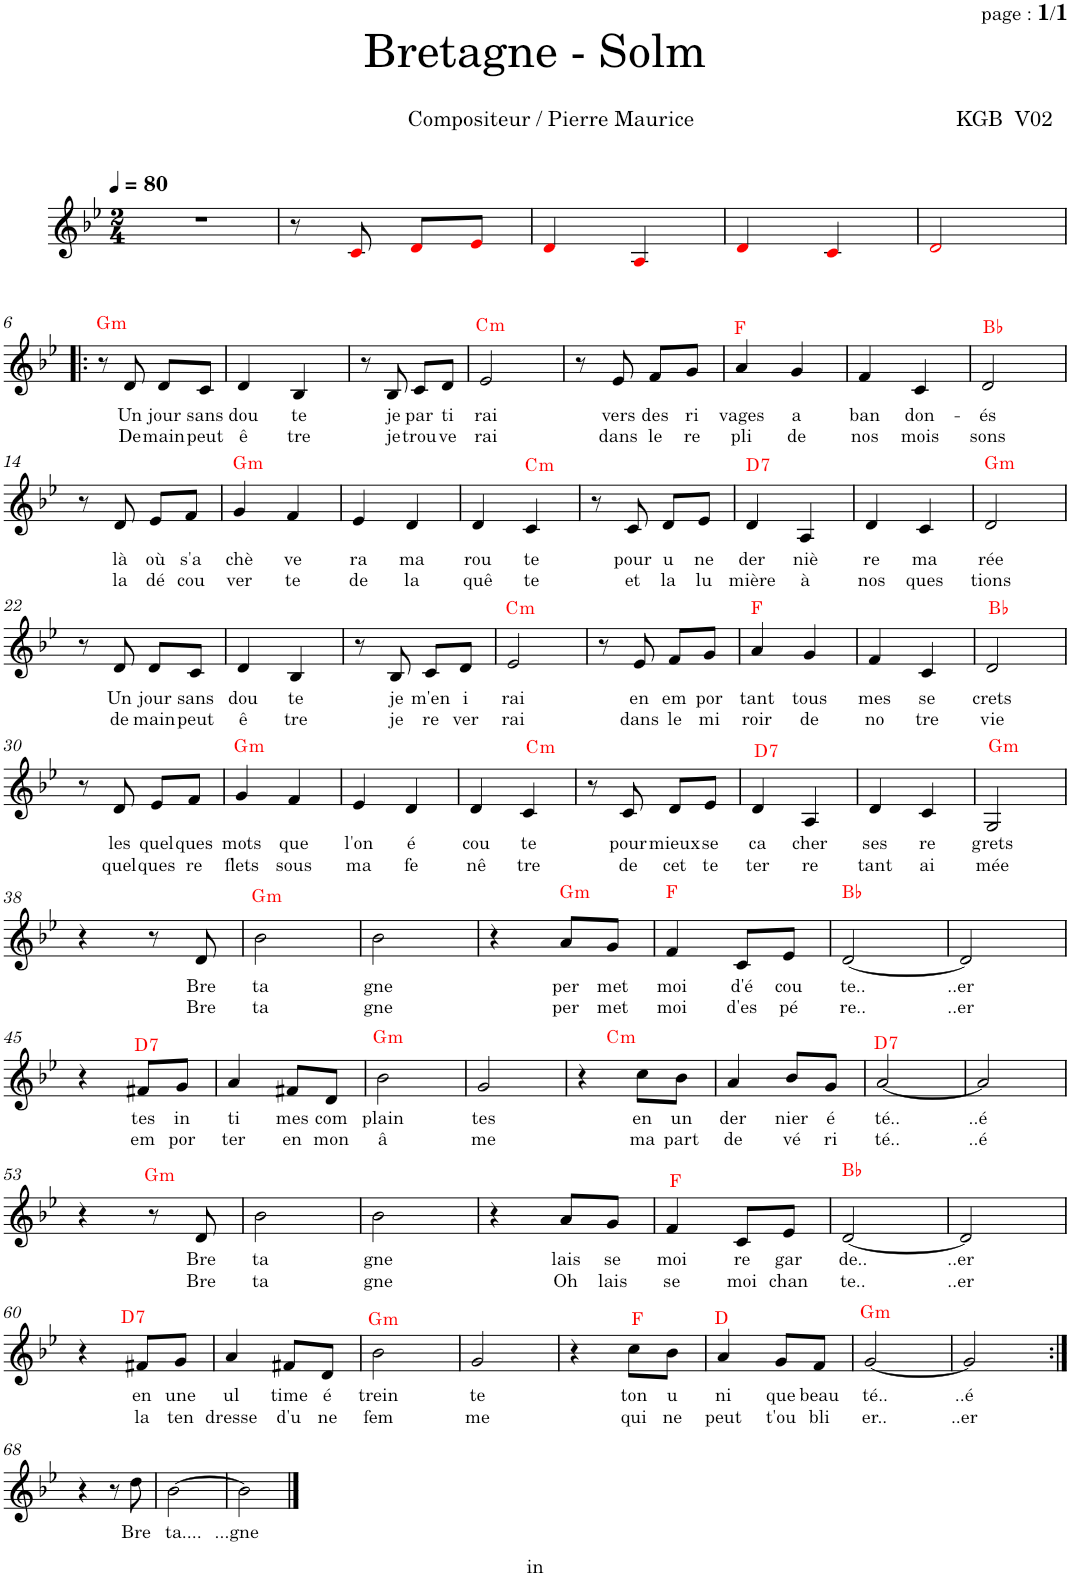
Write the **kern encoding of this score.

**kern	**text	**text	**harte
*part1	*part1	*part1	*part1
*staff1	*staff1	*staff1	*
*I"Violon	*	*	*
*I'Vln.	*	*	*
*clefG2	*	*	*
*k[b-e-]	*	*	*
*M2/4	*	*	*
*MM80	*	*	*
=1	=1	=1	=1
2r	.	.	.
=2	=2	=2	=2
8r	.	.	.
8ci/	.	.	.
8di/L	.	.	.
8e-i/J	.	.	.
=3	=3	=3	=3
4di/	.	.	.
4Ai/	.	.	.
=4	=4	=4	=4
4di/	.	.	.
4ci/	.	.	.
=5	=5	=5	=5
2di/	.	.	.
!!LO:LB:g=z
=6!|:	=6!|:	=6!|:	=6!|:
!	!	!	!LO:H:kt=m
8r	.	.	G:min
!	!LO:LY:b	!LO:LY:b	!
8d/	Un	De	.
!	!LO:LY:b	!LO:LY:b	!
8d/L	jour	main	.
!	!LO:LY:b	!LO:LY:b	!
8c/J	sans	peut	.
=7	=7	=7	=7
!	!LO:LY:b	!LO:LY:b	!
4d/	dou	ê	.
!	!LO:LY:b	!LO:LY:b	!
4B-/	te	tre	.
=8	=8	=8	=8
8r	.	.	.
!	!LO:LY:b	!LO:LY:b	!
8B-/	je	je	.
!	!LO:LY:b	!LO:LY:b	!
8c/L	par	trou	.
!	!LO:LY:b	!LO:LY:b	!
8d/J	ti	ve	.
=9	=9	=9	=9
!	!LO:LY:b	!LO:LY:b	!LO:H:kt=m
2e-/	rai	rai	C:min
=10	=10	=10	=10
8r	.	.	.
!	!LO:LY:b	!LO:LY:b	!
8e-/	vers	dans	.
!	!LO:LY:b	!LO:LY:b	!
8f/L	des	le	.
!	!LO:LY:b	!LO:LY:b	!
8g/J	ri	re	.
=11	=11	=11	=11
!	!LO:LY:b	!LO:LY:b	!
4a/	vages	pli	F:maj
!	!LO:LY:b	!LO:LY:b	!
4g/	a	de	.
=12	=12	=12	=12
!	!LO:LY:b	!LO:LY:b	!
4f/	ban	nos	.
!	!LO:LY:b	!LO:LY:b	!
4c/	don-	mois	.
=13	=13	=13	=13
!	!LO:LY:b	!LO:LY:b	!
2d/	-és	sons	Bb:maj
!!LO:LB:g=z
=14	=14	=14	=14
8r	.	.	.
!	!LO:LY:b	!LO:LY:b	!
8d/	là	la	.
!	!LO:LY:b	!LO:LY:b	!
8e-/L	où	dé	.
!	!LO:LY:b	!LO:LY:b	!
8f/J	s'a	cou	.
=15	=15	=15	=15
!	!LO:LY:b	!LO:LY:b	!LO:H:kt=m
4g/	chè	ver	G:min
!	!LO:LY:b	!LO:LY:b	!
4f/	ve	te	.
=16	=16	=16	=16
!	!LO:LY:b	!LO:LY:b	!
4e-/	ra	de	.
!	!LO:LY:b	!LO:LY:b	!
4d/	ma	la	.
=17	=17	=17	=17
!	!LO:LY:b	!LO:LY:b	!
4d/	rou	quê	.
!	!LO:LY:b	!LO:LY:b	!LO:H:kt=m
4c/	te	te	C:min
=18	=18	=18	=18
8r	.	.	.
!	!LO:LY:b	!LO:LY:b	!
8c/	pour	et	.
!	!LO:LY:b	!LO:LY:b	!
8d/L	u	la	.
!	!LO:LY:b	!LO:LY:b	!
8e-/J	ne	lu	.
=19	=19	=19	=19
!	!LO:LY:b	!LO:LY:b	!LO:H:kt=7
4d/	der	mière	D:7
!	!LO:LY:b	!LO:LY:b	!
4A/	niè	à	.
=20	=20	=20	=20
!	!LO:LY:b	!LO:LY:b	!
4d/	re	nos	.
!	!LO:LY:b	!LO:LY:b	!
4c/	ma	ques	.
=21	=21	=21	=21
!	!LO:LY:b	!LO:LY:b	!LO:H:kt=m
2d/	rée	tions	G:min
!!LO:LB:g=z
=22	=22	=22	=22
8r	.	.	.
!	!LO:LY:b	!LO:LY:b	!
8d/	Un	de	.
!	!LO:LY:b	!LO:LY:b	!
8d/L	jour	main	.
!	!LO:LY:b	!LO:LY:b	!
8c/J	sans	peut	.
=23	=23	=23	=23
!	!LO:LY:b	!LO:LY:b	!
4d/	dou	ê	.
!	!LO:LY:b	!LO:LY:b	!
4B-/	te	tre	.
=24	=24	=24	=24
8r	.	.	.
!	!LO:LY:b	!LO:LY:b	!
8B-/	je	je	.
!	!LO:LY:b	!LO:LY:b	!
8c/L	m'en	re	.
!	!LO:LY:b	!LO:LY:b	!
8d/J	i	ver	.
=25	=25	=25	=25
!	!LO:LY:b	!LO:LY:b	!LO:H:kt=m
2e-/	rai	rai	C:min
=26	=26	=26	=26
8r	.	.	.
!	!LO:LY:b	!LO:LY:b	!
8e-/	en	dans	.
!	!LO:LY:b	!LO:LY:b	!
8f/L	em	le	.
!	!LO:LY:b	!LO:LY:b	!
8g/J	por	mi	.
=27	=27	=27	=27
!	!LO:LY:b	!LO:LY:b	!
4a/	tant	roir	F:maj
!	!LO:LY:b	!LO:LY:b	!
4g/	tous	de	.
=28	=28	=28	=28
!	!LO:LY:b	!LO:LY:b	!
4f/	mes	no	.
!	!LO:LY:b	!LO:LY:b	!
4c/	se	tre	.
=29	=29	=29	=29
!	!LO:LY:b	!LO:LY:b	!
2d/	crets	vie	Bb:maj
!!LO:LB:g=z
=30	=30	=30	=30
8r	.	.	.
!	!LO:LY:b	!LO:LY:b	!
8d/	les	quel	.
!	!LO:LY:b	!LO:LY:b	!
8e-/L	quel	ques	.
!	!LO:LY:b	!LO:LY:b	!
8f/J	ques	re	.
=31	=31	=31	=31
!	!LO:LY:b	!LO:LY:b	!LO:H:kt=m
4g/	mots	flets	G:min
!	!LO:LY:b	!LO:LY:b	!
4f/	que	sous	.
=32	=32	=32	=32
!	!LO:LY:b	!LO:LY:b	!
4e-/	l'on	ma	.
!	!LO:LY:b	!LO:LY:b	!
4d/	é	fe	.
=33	=33	=33	=33
!	!LO:LY:b	!LO:LY:b	!
4d/	cou	nê	.
!	!LO:LY:b	!LO:LY:b	!LO:H:kt=m
4c/	te	tre	C:min
=34	=34	=34	=34
8r	.	.	.
!	!LO:LY:b	!LO:LY:b	!
8c/	pour	de	.
!	!LO:LY:b	!LO:LY:b	!
8d/L	mieux	cet	.
!	!LO:LY:b	!LO:LY:b	!
8e-/J	se	te	.
=35	=35	=35	=35
!	!LO:LY:b	!LO:LY:b	!LO:H:kt=7
4d/	ca	ter	D:7
!	!LO:LY:b	!LO:LY:b	!
4A/	cher	re	.
=36	=36	=36	=36
!	!LO:LY:b	!LO:LY:b	!
4d/	ses	tant	.
!	!LO:LY:b	!LO:LY:b	!
4c/	re	ai	.
=37	=37	=37	=37
!	!LO:LY:b	!LO:LY:b	!LO:H:kt=m
2G/	grets	mée	G:min
!!LO:LB:g=z
=38	=38	=38	=38
4r	.	.	.
8r	.	.	.
!	!LO:LY:b	!LO:LY:b	!
8d/	Bre	Bre	.
=39	=39	=39	=39
!	!LO:LY:b	!LO:LY:b	!LO:H:kt=m
2b-\	ta	ta	G:min
=40	=40	=40	=40
!	!LO:LY:b	!LO:LY:b	!
2b-\	gne	gne	.
=41	=41	=41	=41
4r	.	.	.
!	!LO:LY:b	!LO:LY:b	!LO:H:kt=m
8a/L	per	per	G:min
!	!LO:LY:b	!LO:LY:b	!
8g/J	met	met	.
=42	=42	=42	=42
!	!LO:LY:b	!LO:LY:b	!
4f/	moi	moi	F:maj
!	!LO:LY:b	!LO:LY:b	!
8c/L	d'é	d'es	.
!	!LO:LY:b	!LO:LY:b	!
8e-/J	cou	pé	.
=43	=43	=43	=43
!	!LO:LY:b	!LO:LY:b	!
[2d/	te..	re..	Bb:maj
=44	=44	=44	=44
!	!LO:LY:b	!LO:LY:b	!
2d/]	..er	..er	.
!!LO:LB:g=z
=45	=45	=45	=45
4r	.	.	.
!	!LO:LY:b	!LO:LY:b	!LO:H:kt=7
8f#X/L	tes	em	D:7
!	!LO:LY:b	!LO:LY:b	!
8g/J	in	por	.
=46	=46	=46	=46
!	!LO:LY:b	!LO:LY:b	!
4a/	ti	ter	.
!	!LO:LY:b	!LO:LY:b	!
8f#X/L	mes	en	.
!	!LO:LY:b	!LO:LY:b	!
8d/J	com	mon	.
=47	=47	=47	=47
!	!LO:LY:b	!LO:LY:b	!LO:H:kt=m
2b-\	plain	â	G:min
=48	=48	=48	=48
!	!LO:LY:b	!LO:LY:b	!
2g/	tes	me	.
=49	=49	=49	=49
!	!	!	!LO:H:kt=m
4r	.	.	C:min
!	!LO:LY:b	!LO:LY:b	!
8cc\L	en	ma	.
!	!LO:LY:b	!LO:LY:b	!
8b-\J	un	part	.
=50	=50	=50	=50
!	!LO:LY:b	!LO:LY:b	!
4a/	der	de	.
!	!LO:LY:b	!LO:LY:b	!
8b-/L	nier	vé	.
!	!LO:LY:b	!LO:LY:b	!
8g/J	é	ri	.
=51	=51	=51	=51
!	!LO:LY:b	!LO:LY:b	!LO:H:kt=7
[2a/	té..	té..	D:7
=52	=52	=52	=52
!	!LO:LY:b	!LO:LY:b	!
2a/]	..é	..é	.
!!LO:LB:g=z
=53	=53	=53	=53
4r	.	.	.
!	!	!	!LO:H:kt=m
8r	.	.	G:min
!	!LO:LY:b	!LO:LY:b	!
8d/	Bre	Bre	.
=54	=54	=54	=54
!	!LO:LY:b	!LO:LY:b	!
2b-\	ta	ta	.
=55	=55	=55	=55
!	!LO:LY:b	!LO:LY:b	!
2b-\	gne	gne	.
=56	=56	=56	=56
4r	.	.	.
!	!LO:LY:b	!LO:LY:b	!
8a/L	lais	Oh	.
!	!LO:LY:b	!LO:LY:b	!
8g/J	se	lais	.
=57	=57	=57	=57
!	!LO:LY:b	!LO:LY:b	!
4f/	moi	se	F:maj
!	!LO:LY:b	!LO:LY:b	!
8c/L	re	moi	.
!	!LO:LY:b	!LO:LY:b	!
8e-/J	gar	chan	.
=58	=58	=58	=58
!	!LO:LY:b	!LO:LY:b	!
[2d/	de..	te..	Bb:maj
=59	=59	=59	=59
!	!LO:LY:b	!LO:LY:b	!
2d/]	..er	..er	.
!!LO:LB:g=z
=60	=60	=60	=60
4r	.	.	.
!	!LO:LY:b	!LO:LY:b	!LO:H:kt=7
8f#X/L	en	la	D:7
!	!LO:LY:b	!LO:LY:b	!
8g/J	une	ten	.
=61	=61	=61	=61
!	!LO:LY:b	!LO:LY:b	!
4a/	ul	dresse	.
!	!LO:LY:b	!LO:LY:b	!
8f#X/L	time	d'u	.
!	!LO:LY:b	!LO:LY:b	!
8d/J	é	ne	.
=62	=62	=62	=62
!	!LO:LY:b	!LO:LY:b	!LO:H:kt=m
2b-\	trein	fem	G:min
=63	=63	=63	=63
!	!LO:LY:b	!LO:LY:b	!
2g/	te	me	.
=64	=64	=64	=64
4r	.	.	.
!	!LO:LY:b	!LO:LY:b	!
8cc\L	ton	qui	F:maj
!	!LO:LY:b	!LO:LY:b	!
8b-\J	u	ne	.
=65	=65	=65	=65
!	!LO:LY:b	!LO:LY:b	!
4a/	ni	peut	D:maj
!	!LO:LY:b	!LO:LY:b	!
8g/L	que	t'ou	.
!	!LO:LY:b	!LO:LY:b	!
8f/J	beau	bli	.
=66	=66	=66	=66
!	!LO:LY:b	!LO:LY:b	!LO:H:kt=m
[2g/	té..	er..	G:min
=67	=67	=67	=67
!	!LO:LY:b	!LO:LY:b	!
2g/]	..é	..er	.
!!LO:LB:g=z
=68:|!	=68:|!	=68:|!	=68:|!
4r	.	.	.
8r	.	.	.
!	!LO:LY:b	!	!
8dd\	Bre	.	.
=69	=69	=69	=69
!	!LO:LY:b	!	!
[2b-\	ta....	.	.
=70	=70	=70	=70
!	!LO:LY:b	!	!
2b-\]	...gne	.	.
==	==	==	==
*-	*-	*-	*-
